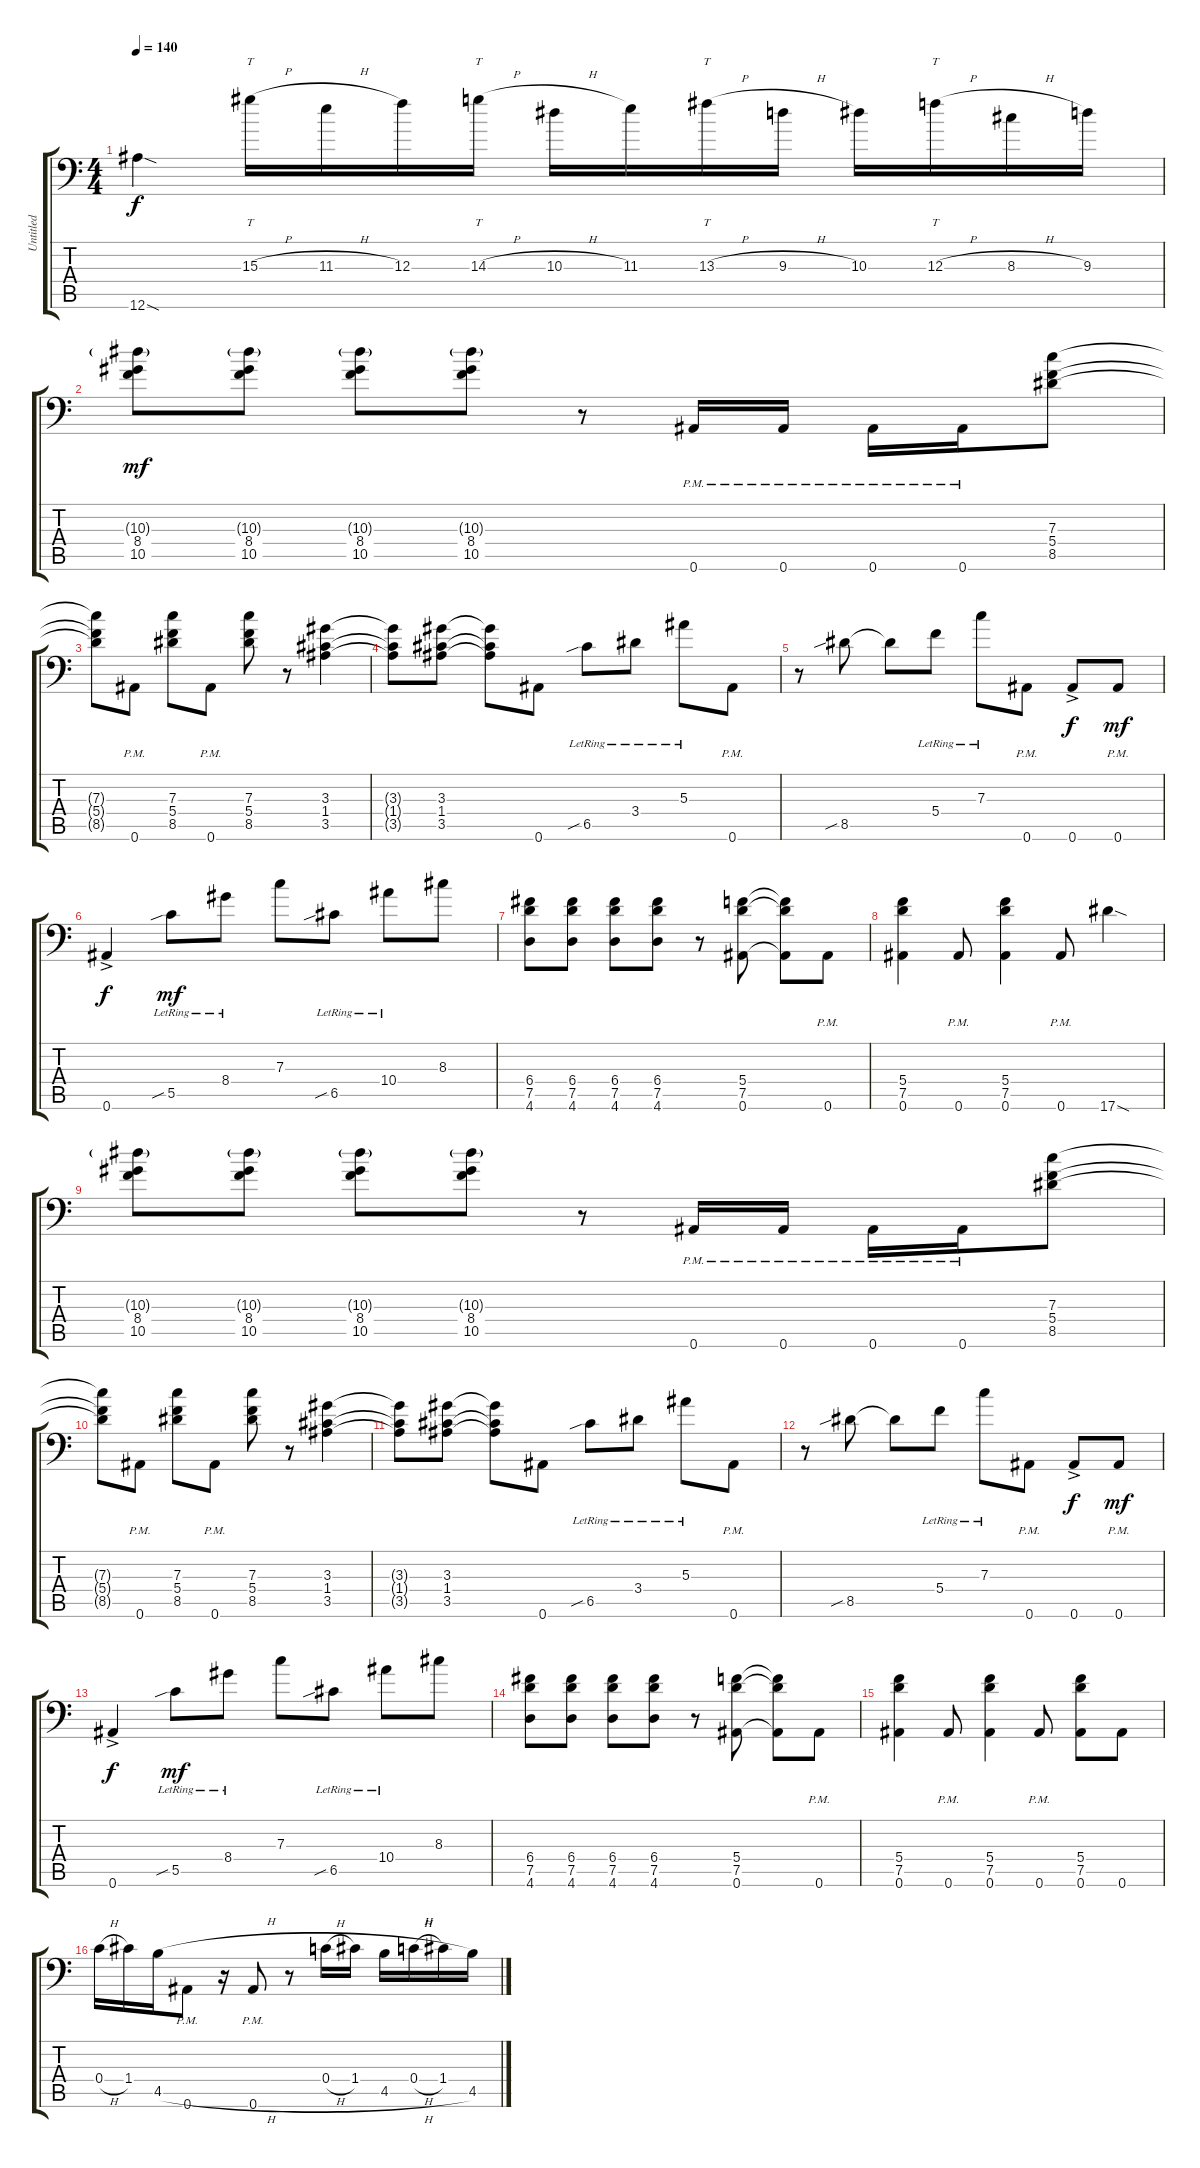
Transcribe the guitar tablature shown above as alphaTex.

\track ("Untitled" "Untitled") {instrument distortionguitar}
\staff {score tabs}
\tuning (D4 A3 F3 C3 G2 Bb1) {hide}
\ts (4 4)
\tempo 140
\clef f4
\ks c
12.6{sod}.4{dy f} 15.3{h}.16{tt} 11.3{h}.16 12.3.16 14.3{h}.16{tt} 10.3{h}.16 11.3.16 13.3{h}.16{tt} 9.3{h}.16 10.3.16 12.3{h}.16{tt} 8.3{h}.16 9.3.16 |
(10.3{g} 8.4 10.5).8{dy mf} (10.3{g} 8.4 10.5).8 (10.3{g} 8.4 10.5).8 (10.3{g} 8.4 10.5).8 r.8 0.6{pm}.16 0.6{pm}.16 0.6{pm}.16 0.6{pm}.16 (7.3 5.4 8.5).8 |
(7.3{t} 5.4{t} 8.5{t}).8 0.6{pm}.8 (7.3 5.4 8.5).8 0.6{pm}.8 (7.3 5.4 8.5).8 r.8 (3.3 1.4 3.5).4 |
(3.3{t} 1.4{t} 3.5{t}).8 (3.3 1.4 3.5).8 (3.3{t} 1.4{t} 3.5{t}).8 0.6.8 6.5{sib lr}.8 3.4{lr}.8 5.3{lr}.8 0.6{pm}.8 |
r.8 8.5{sib}.8 8.5{t}.8 5.4{lr}.8 7.3{lr}.8 0.6{pm}.8 0.6{ac}.8{dy f} 0.6{pm}.8{dy mf} |
0.6{ac}.4{dy f} 5.5{sib lr}.8{dy mf} 8.4{lr}.8 7.3.8 6.5{sib lr}.8 10.4{lr}.8 8.3.8 |
(6.4 7.5 4.6).8 (6.4 7.5 4.6).8 (6.4 7.5 4.6).8 (6.4 7.5 4.6).8 r.8 (5.4 7.5 0.6).8 (5.4{t} 7.5{t} 0.6{t}).8 0.6{pm}.8 |
(5.4 7.5 0.6).4 0.6{pm}.8 (5.4 7.5 0.6).4 0.6{pm}.8 17.6{sod}.4 |
(10.3{g} 8.4 10.5).8 (10.3{g} 8.4 10.5).8 (10.3{g} 8.4 10.5).8 (10.3{g} 8.4 10.5).8 r.8 0.6{pm}.16 0.6{pm}.16 0.6{pm}.16 0.6{pm}.16 (7.3 5.4 8.5).8 |
(7.3{t} 5.4{t} 8.5{t}).8 0.6{pm}.8 (7.3 5.4 8.5).8 0.6{pm}.8 (7.3 5.4 8.5).8 r.8 (3.3 1.4 3.5).4 |
(3.3{t} 1.4{t} 3.5{t}).8 (3.3 1.4 3.5).8 (3.3{t} 1.4{t} 3.5{t}).8 0.6.8 6.5{sib lr}.8 3.4{lr}.8 5.3{lr}.8 0.6{pm}.8 |
r.8 8.5{sib}.8 8.5{t}.8 5.4{lr}.8 7.3{lr}.8 0.6{pm}.8 0.6{ac}.8{dy f} 0.6{pm}.8{dy mf} |
0.6{ac}.4{dy f} 5.5{sib lr}.8{dy mf} 8.4{lr}.8 7.3.8 6.5{sib lr}.8 10.4{lr}.8 8.3.8 |
(6.4 7.5 4.6).8 (6.4 7.5 4.6).8 (6.4 7.5 4.6).8 (6.4 7.5 4.6).8 r.8 (5.4 7.5 0.6).8 (5.4{t} 7.5{t} 0.6{t}).8 0.6{pm}.8 |
(5.4 7.5 0.6).4 0.6{pm}.8 (5.4 7.5 0.6).4 0.6{pm}.8 (5.4 7.5 0.6).8 0.6.8 |
0.4{h}.16 1.4.16 4.5{h}.16 0.6{pm}.8 r.16 0.6{pm}.8 r.8 0.4{h}.16 1.4.16 4.5{h}.16 0.4{h}.16 1.4.16 4.5.16
